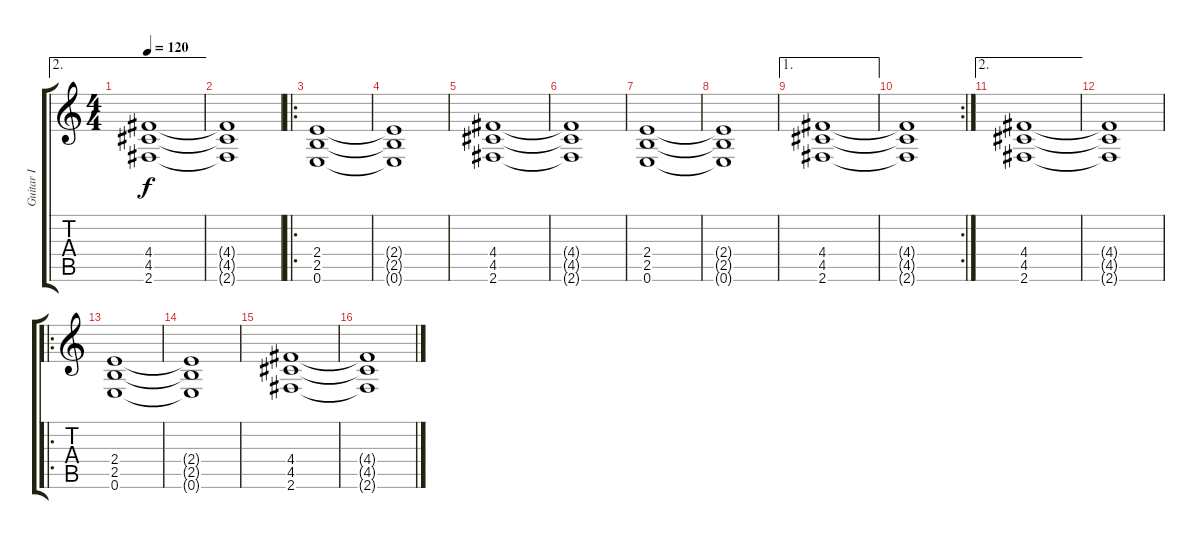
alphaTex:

\track ("Guitar I" "Guitar I") {instrument distortionguitar}
\staff {score tabs}
\tuning (E4 B3 G3 D3 A2 E2) {hide}
\ae 2
\ts (4 4)
\tempo 120
\clef g2
\ks c
(4.4 4.5 2.6).1{dy f} |
(4.4{t} 4.5{t} 2.6{t}).1 |
\ro
(2.4 2.5 0.6).1 |
(2.4{t} 2.5{t} 0.6{t}).1 |
(4.4 4.5 2.6).1 |
(4.4{t} 4.5{t} 2.6{t}).1 |
(2.4 2.5 0.6).1 |
(2.4{t} 2.5{t} 0.6{t}).1 |
\ae 1
(4.4 4.5 2.6).1 |
\rc 2
(4.4{t} 4.5{t} 2.6{t}).1 |
\ae 2
(4.4 4.5 2.6).1 |
(4.4{t} 4.5{t} 2.6{t}).1 |
\ro
(2.4 2.5 0.6).1 |
(2.4{t} 2.5{t} 0.6{t}).1 |
(4.4 4.5 2.6).1 |
(4.4{t} 4.5{t} 2.6{t}).1
